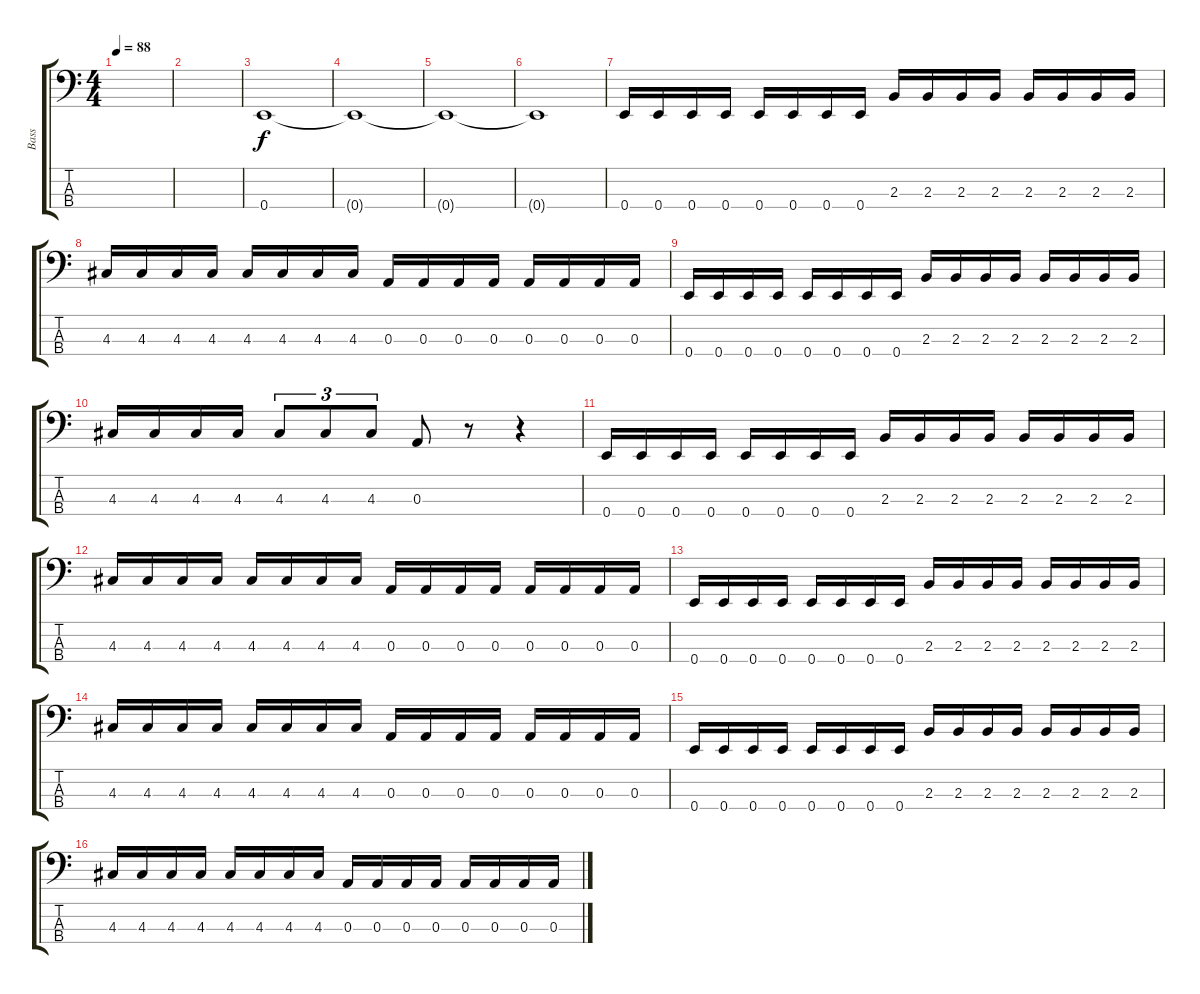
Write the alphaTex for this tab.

\track ("Bass" "Bass") {instrument electricbasspick}
\staff {score tabs}
\tuning (G2 D2 A1 E1) {hide}
\ts (4 4)
\tempo 88
\clef f4
\ks c
|
|
0.4.1 |
0.4{t}.1 |
0.4{t}.1 |
0.4{t}.1 |
0.4.16 0.4.16 0.4.16 0.4.16 0.4.16 0.4.16 0.4.16 0.4.16 2.3.16 2.3.16 2.3.16 2.3.16 2.3.16 2.3.16 2.3.16 2.3.16 |
4.3.16 4.3.16 4.3.16 4.3.16 4.3.16 4.3.16 4.3.16 4.3.16 0.3.16 0.3.16 0.3.16 0.3.16 0.3.16 0.3.16 0.3.16 0.3.16 |
0.4.16 0.4.16 0.4.16 0.4.16 0.4.16 0.4.16 0.4.16 0.4.16 2.3.16 2.3.16 2.3.16 2.3.16 2.3.16 2.3.16 2.3.16 2.3.16 |
4.3.16 4.3.16 4.3.16 4.3.16 4.3.8{tu (3 2)} 4.3.8{tu (3 2)} 4.3.8{tu (3 2)} 0.3.8 r.8 r.4 |
0.4.16 0.4.16 0.4.16 0.4.16 0.4.16 0.4.16 0.4.16 0.4.16 2.3.16 2.3.16 2.3.16 2.3.16 2.3.16 2.3.16 2.3.16 2.3.16 |
4.3.16 4.3.16 4.3.16 4.3.16 4.3.16 4.3.16 4.3.16 4.3.16 0.3.16 0.3.16 0.3.16 0.3.16 0.3.16 0.3.16 0.3.16 0.3.16 |
0.4.16 0.4.16 0.4.16 0.4.16 0.4.16 0.4.16 0.4.16 0.4.16 2.3.16 2.3.16 2.3.16 2.3.16 2.3.16 2.3.16 2.3.16 2.3.16 |
4.3.16 4.3.16 4.3.16 4.3.16 4.3.16 4.3.16 4.3.16 4.3.16 0.3.16 0.3.16 0.3.16 0.3.16 0.3.16 0.3.16 0.3.16 0.3.16 |
0.4.16 0.4.16 0.4.16 0.4.16 0.4.16 0.4.16 0.4.16 0.4.16 2.3.16 2.3.16 2.3.16 2.3.16 2.3.16 2.3.16 2.3.16 2.3.16 |
4.3.16 4.3.16 4.3.16 4.3.16 4.3.16 4.3.16 4.3.16 4.3.16 0.3.16 0.3.16 0.3.16 0.3.16 0.3.16 0.3.16 0.3.16 0.3.16
